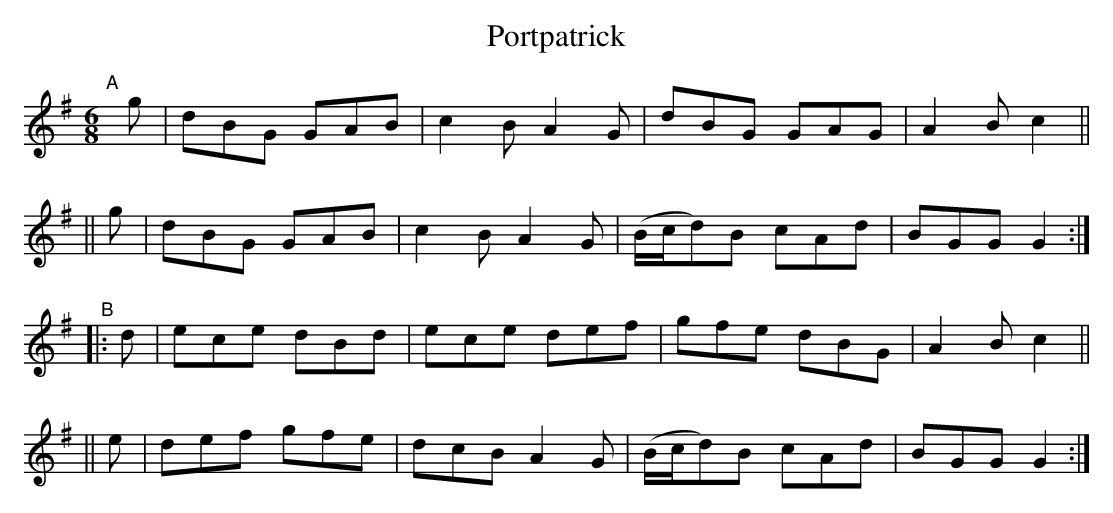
X:1
T: Portpatrick
M: 6/8
L: 1/8
K: G
"^A"\
[|]g | dBG GAB | c2B A2G | dBG      GAG | A2B c2 ||
|| g | dBG GAB | c2B A2G | (B/c/d)B cAd | BGG G2 :|
"^B"\
|: d | ece dBd | ece def | gfe      dBG | A2B c2 ||
|| e | def gfe | dcB A2G | (B/c/d)B cAd | BGG G2 :|
